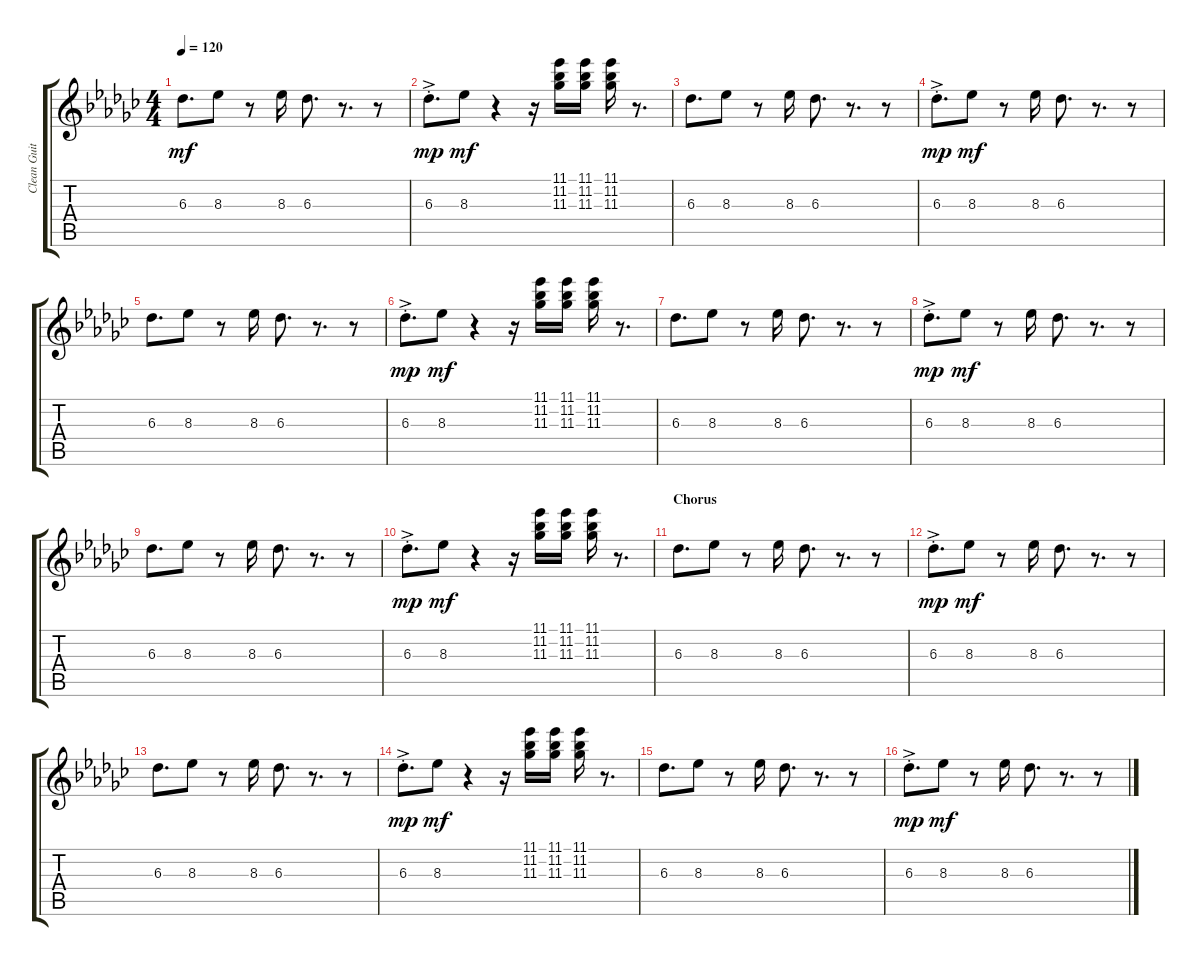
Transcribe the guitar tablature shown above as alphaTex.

\track ("Clean Guitar" "Clean Guit") {instrument electricguitarclean}
\staff {score tabs}
\tuning (E4 B3 G3 D3 A2 E2) {hide}
\ts (4 4)
\tempo 120
\clef g2
\ks ebminor
6.3.8{d dy mf} 8.3.8 r.8 8.3.16 6.3.8{d} r.8{d} r.8 |
6.3{ac st}.8{d dy mp} 8.3.8{dy mf} r.4 r.16 (11.1 11.2 11.3).16 (11.1 11.2 11.3).16 (11.1 11.2 11.3).16 r.8{d} |
6.3.8{d} 8.3.8 r.8 8.3.16 6.3.8{d} r.8{d} r.8 |
6.3{ac st}.8{d dy mp} 8.3.8{dy mf} r.8 8.3.16 6.3.8{d} r.8{d} r.8 |
6.3.8{d} 8.3.8 r.8 8.3.16 6.3.8{d} r.8{d} r.8 |
6.3{ac st}.8{d dy mp} 8.3.8{dy mf} r.4 r.16 (11.1 11.2 11.3).16 (11.1 11.2 11.3).16 (11.1 11.2 11.3).16 r.8{d} |
6.3.8{d} 8.3.8 r.8 8.3.16 6.3.8{d} r.8{d} r.8 |
6.3{ac st}.8{d dy mp} 8.3.8{dy mf} r.8 8.3.16 6.3.8{d} r.8{d} r.8 |
6.3.8{d} 8.3.8 r.8 8.3.16 6.3.8{d} r.8{d} r.8 |
6.3{ac st}.8{d dy mp} 8.3.8{dy mf} r.4 r.16 (11.1 11.2 11.3).16 (11.1 11.2 11.3).16 (11.1 11.2 11.3).16 r.8{d} |
\section ("" "Chorus")
6.3.8{d} 8.3.8 r.8 8.3.16 6.3.8{d} r.8{d} r.8 |
6.3{ac st}.8{d dy mp} 8.3.8{dy mf} r.8 8.3.16 6.3.8{d} r.8{d} r.8 |
6.3.8{d} 8.3.8 r.8 8.3.16 6.3.8{d} r.8{d} r.8 |
6.3{ac st}.8{d dy mp} 8.3.8{dy mf} r.4 r.16 (11.1 11.2 11.3).16 (11.1 11.2 11.3).16 (11.1 11.2 11.3).16 r.8{d} |
6.3.8{d} 8.3.8 r.8 8.3.16 6.3.8{d} r.8{d} r.8 |
6.3{ac st}.8{d dy mp} 8.3.8{dy mf} r.8 8.3.16 6.3.8{d} r.8{d} r.8
